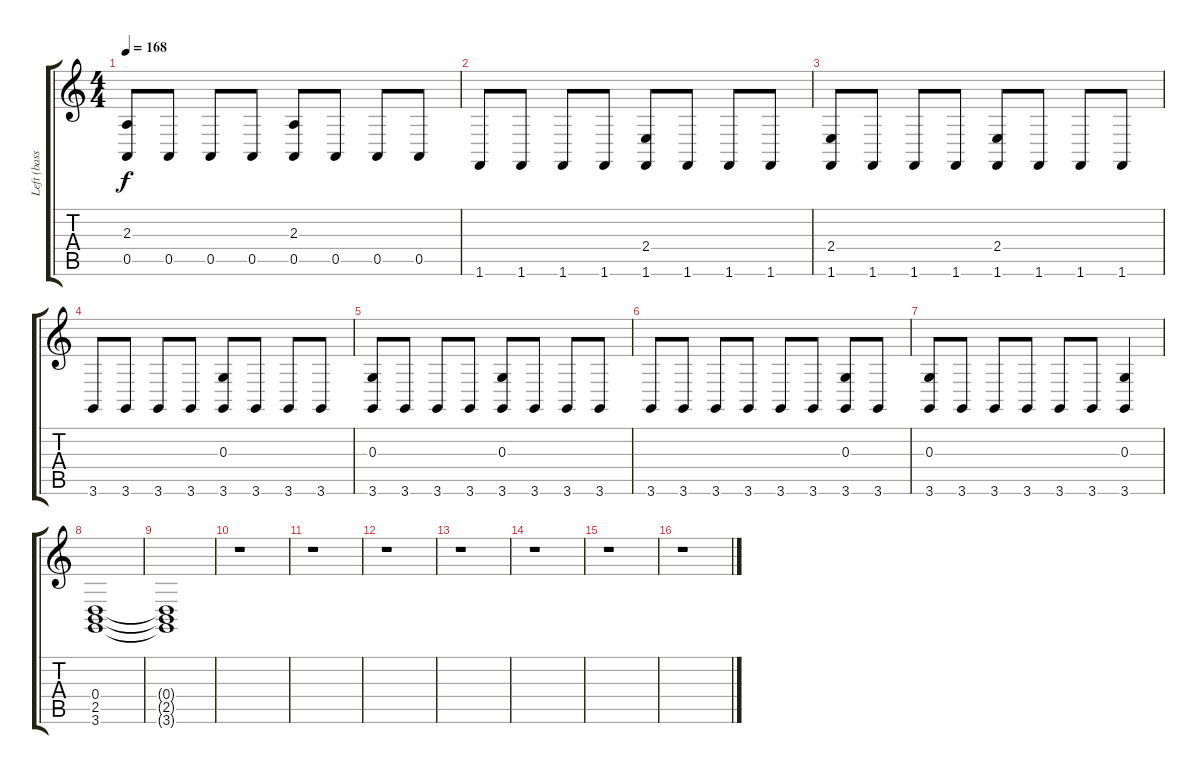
\track ("Left (bass)" "Left (bass") {instrument acousticgrandpiano}
\staff {score tabs}
\tuning (E4 B3 G3 D3 A2 E2) {hide}
\ts (4 4)
\tempo 168
\clef g2
\ks c
(2.3 0.5).8{dy f} 0.5.8 0.5.8 0.5.8 (2.3 0.5).8 0.5.8 0.5.8 0.5.8 |
1.6.8 1.6.8 1.6.8 1.6.8 (2.4 1.6).8 1.6.8 1.6.8 1.6.8 |
(2.4 1.6).8 1.6.8 1.6.8 1.6.8 (2.4 1.6).8 1.6.8 1.6.8 1.6.8 |
3.6.8 3.6.8 3.6.8 3.6.8 (0.3 3.6).8 3.6.8 3.6.8 3.6.8 |
(0.3 3.6).8 3.6.8 3.6.8 3.6.8 (0.3 3.6).8 3.6.8 3.6.8 3.6.8 |
3.6.8 3.6.8 3.6.8 3.6.8 3.6.8 3.6.8 (0.3 3.6).8 3.6.8 |
(0.3 3.6).8 3.6.8 3.6.8 3.6.8 3.6.8 3.6.8 (0.3 3.6).4 |
(0.4 2.5 3.6).1 |
(0.4{t} 2.5{t} 3.6{t}).1 |
r.1 |
r.1 |
r.1 |
r.1 |
r.1 |
r.1 |
r.1
